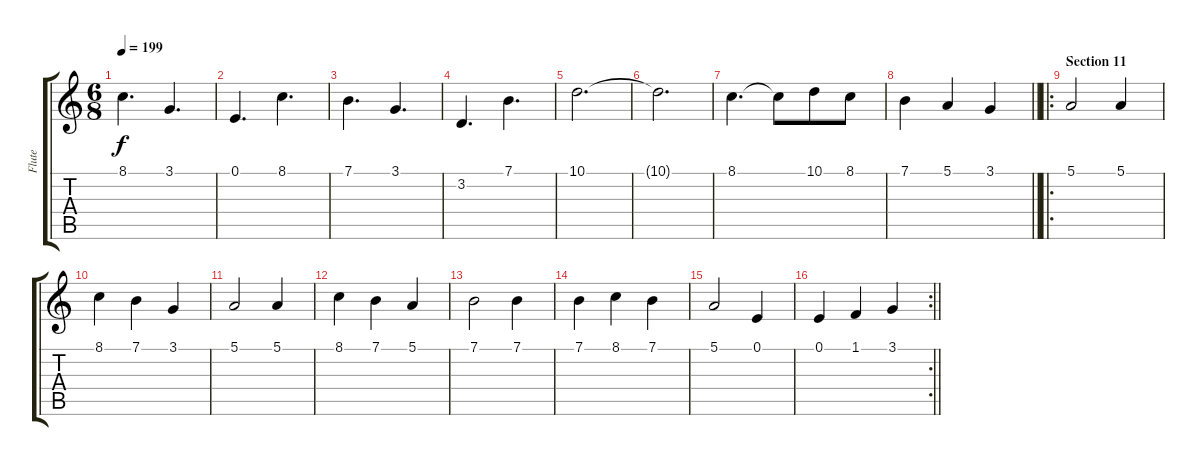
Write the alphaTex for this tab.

\track ("Flute" "Flute") {instrument flute}
\staff {score tabs}
\tuning (E4 B3 G3 D3 A2 E2) {hide}
\ts (6 8)
\tempo 199
\clef g2
\ks c
8.1.4{d dy f} 3.1.4{d} |
0.1.4{d} 8.1.4{d} |
7.1.4{d} 3.1.4{d} |
3.2.4{d} 7.1.4{d} |
10.1.2{d} |
10.1{t}.2{d} |
8.1.4{d} 8.1{t}.8 10.1.8 8.1.8 |
\barLineRight lightlight
7.1.4 5.1.4 3.1.4 |
\ro
\section ("" "Section 11")
5.1.2 5.1.4 |
8.1.4 7.1.4 3.1.4 |
5.1.2 5.1.4 |
8.1.4 7.1.4 5.1.4 |
7.1.2 7.1.4 |
7.1.4 8.1.4 7.1.4 |
5.1.2 0.1.4 |
\rc 2
\barLineRight lightlight
0.1.4 1.1.4 3.1.4
